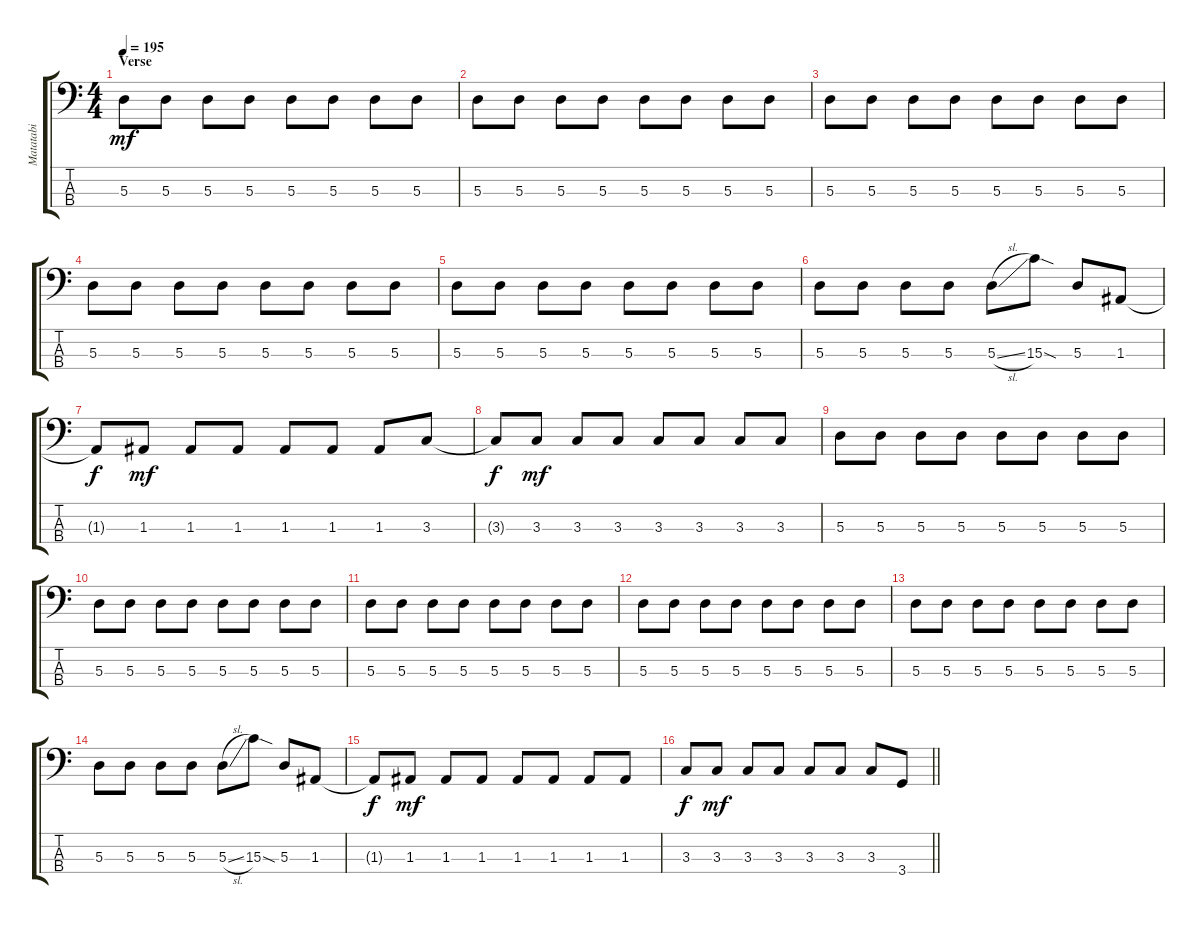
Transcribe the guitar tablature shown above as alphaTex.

\track ("Matatabi" "Matatabi") {instrument electricbassfinger}
\staff {score tabs}
\tuning (G2 D2 A1 E1) {hide}
\ts (4 4)
\section ("" "Verse")
\tempo 195
\clef f4
\ks c
5.3.8{dy mf} 5.3.8 5.3.8 5.3.8 5.3.8 5.3.8 5.3.8 5.3.8 |
5.3.8 5.3.8 5.3.8 5.3.8 5.3.8 5.3.8 5.3.8 5.3.8 |
5.3.8 5.3.8 5.3.8 5.3.8 5.3.8 5.3.8 5.3.8 5.3.8 |
5.3.8 5.3.8 5.3.8 5.3.8 5.3.8 5.3.8 5.3.8 5.3.8 |
5.3.8 5.3.8 5.3.8 5.3.8 5.3.8 5.3.8 5.3.8 5.3.8 |
5.3.8 5.3.8 5.3.8 5.3.8 5.3{sl}.8 15.3{sod}.8 5.3.8 1.3.8 |
1.3{t}.8{dy f} 1.3.8{dy mf} 1.3.8 1.3.8 1.3.8 1.3.8 1.3.8 3.3.8 |
3.3{t}.8{dy f} 3.3.8{dy mf} 3.3.8 3.3.8 3.3.8 3.3.8 3.3.8 3.3.8 |
5.3.8 5.3.8 5.3.8 5.3.8 5.3.8 5.3.8 5.3.8 5.3.8 |
5.3.8 5.3.8 5.3.8 5.3.8 5.3.8 5.3.8 5.3.8 5.3.8 |
5.3.8 5.3.8 5.3.8 5.3.8 5.3.8 5.3.8 5.3.8 5.3.8 |
5.3.8 5.3.8 5.3.8 5.3.8 5.3.8 5.3.8 5.3.8 5.3.8 |
5.3.8 5.3.8 5.3.8 5.3.8 5.3.8 5.3.8 5.3.8 5.3.8 |
5.3.8 5.3.8 5.3.8 5.3.8 5.3{sl}.8 15.3{sod}.8 5.3.8 1.3.8 |
1.3{t}.8{dy f} 1.3.8{dy mf} 1.3.8 1.3.8 1.3.8 1.3.8 1.3.8 1.3.8 |
\barLineRight lightlight
3.3.8{dy f} 3.3.8{dy mf} 3.3.8 3.3.8 3.3.8 3.3.8 3.3.8 3.4.8
